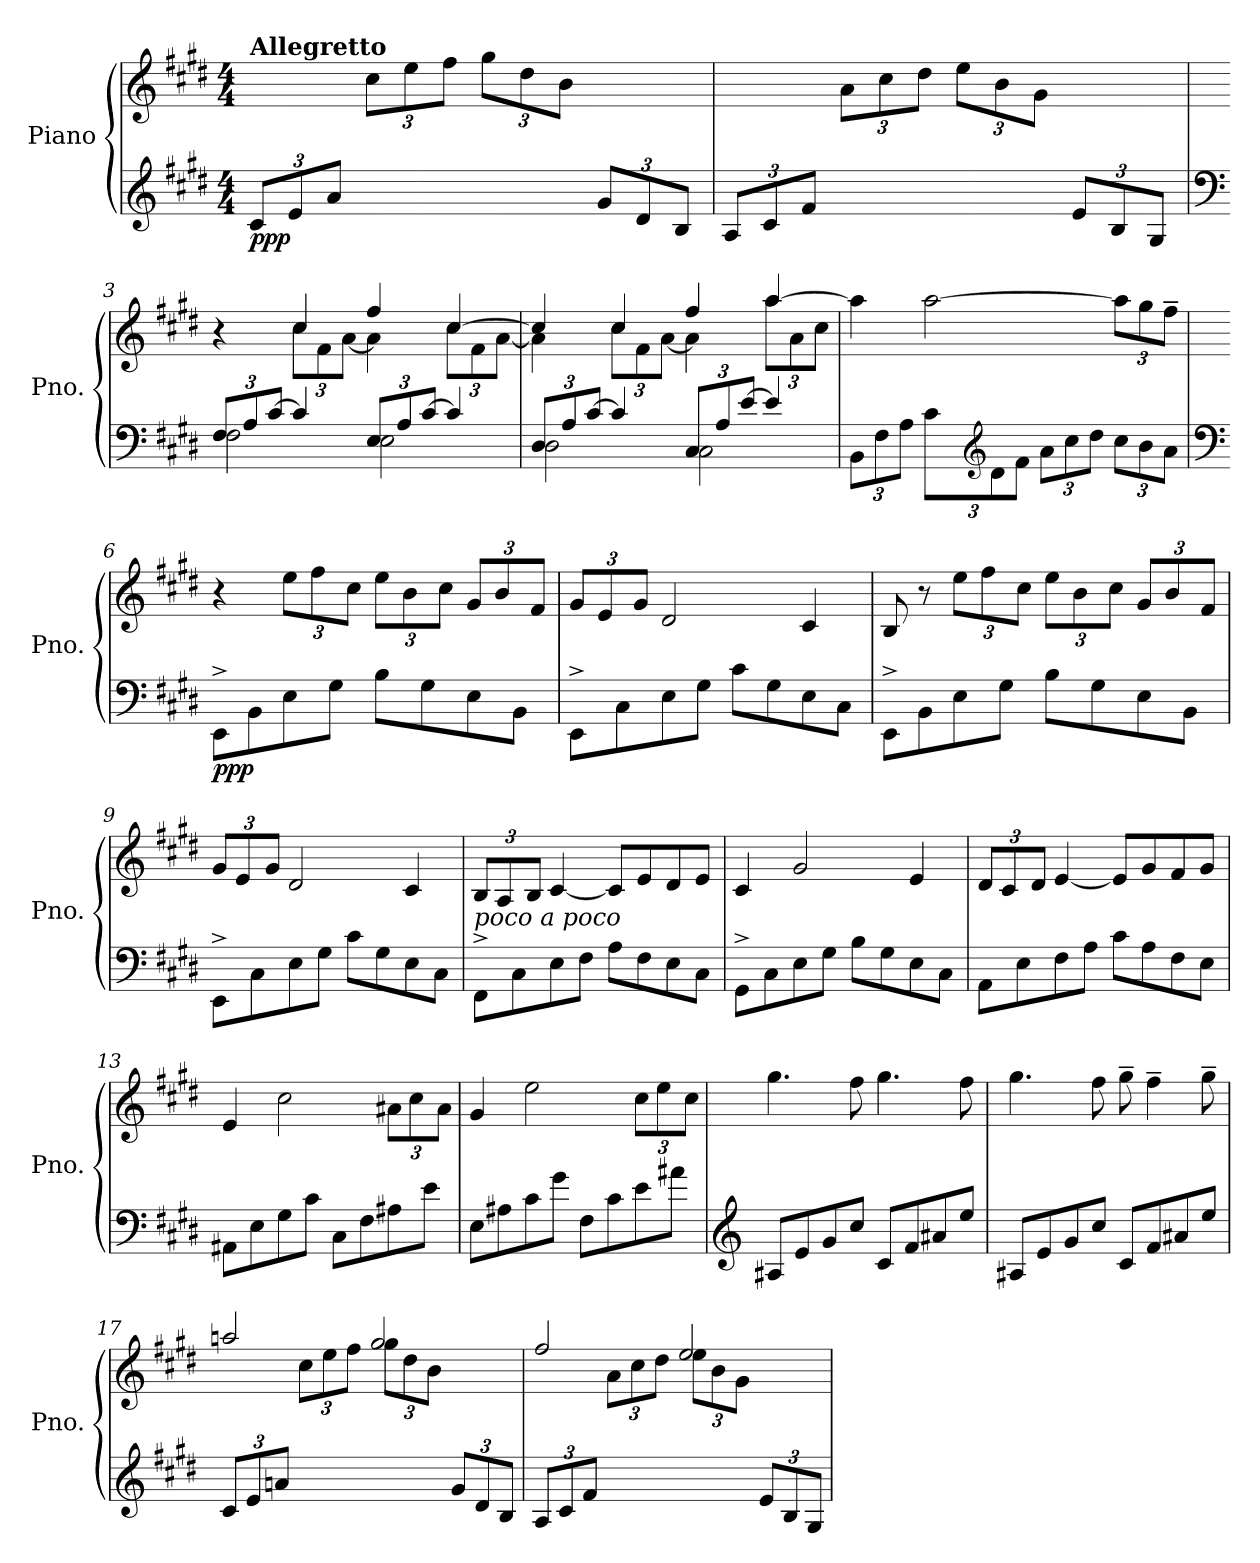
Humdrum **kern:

**kern	**kern	**dynam
*part1	*part1	*part1
*staff2	*staff1	*staff1/2
*I"Piano	*	*
*I'Pno.	*	*
*clefG2	*clefG2	*
*k[f#c#g#d#]	*k[f#c#g#d#]	*
*M4/4	*M4/4	*
*Xbrackettup	*	*
=1	=1	=1
!	!LO:TX:a:B:t=Allegretto	!
!	!	!LO:DY:b=2
!	!	!LO:DY:n=1:b
12c#/L	4ryy	pp p
12e/	.	.
12a/J	.	.
*	*Xbrackettup	*
4ryy	12cc#\L	.
.	12ee\	.
.	12ff#\J	.
4ryy	12gg#\L	.
.	12dd#\	.
.	12b\J	.
12g#/L	4ryy	.
12d#/	.	.
12B/J	.	.
=2	=2	=2
12A/L	4ryy	.
12c#/	.	.
12f#/J	.	.
4ryy	12a\L	.
.	12cc#\	.
.	12dd#\J	.
4ryy	12ee\L	.
.	12b\	.
.	12g#\J	.
12e/L	4ryy	.
12B/	.	.
12G#/J	.	.
=3	=3	=3
*clefF4	*	*
*^	*^	*
12F#/L	2F#\	4r	4ryy	.
12A/	.	.	.	.
[12c#/J	.	.	.	.
4c#/]	.	4cc#/	12cc#\L	.
.	.	.	12f#\	.
.	.	.	[12a\J	.
12E/L	2E\	4ff#/	4a\]	.
12A/	.	.	.	.
[12c#/J	.	.	.	.
4c#/]	.	[4cc#/	12cc#\L	.
.	.	.	12f#\	.
.	.	.	[12a\J	.
=4	=4	=4	=4	=4
12D#/L	2D#\	4cc#/]	4a\]	.
12A/	.	.	.	.
[12c#/J	.	.	.	.
4c#/]	.	4cc#/	12cc#\L	.
.	.	.	12f#\	.
.	.	.	[12a\J	.
12C#/L	2C#\	4ff#/	4a\]	.
12A/	.	.	.	.
[12e/J	.	.	.	.
4e/]	.	[4aa/	12aa\L	.
.	.	.	12a\	.
.	.	.	12cc#\J	.
*v	*v	*	*	*
*	*v	*v	*
=5	=5	=5
12BB\L	4aa\]	.
12F#\	.	.
12A\J	.	.
12c#\L	[2aa\	.
*clefG2	*	*
12d#\	.	.
12f#\J	.	.
12a\L	.	.
12cc#\	.	.
12dd#\J	.	.
12cc#\L	12aa\L]	.
12b\	12gg#\	.
12a\J	12ff#~\J	.
=6	=6	=6
*clefF4	*	*
!	!	!LO:DY:b=2
8EE^\L	4r	ppp
8BB\	.	.
8E\	12ee\L	.
.	12ff#\	.
8G#\J	.	.
.	12cc#\J	.
8B\L	12ee\L	.
.	12b\	.
8G#\	.	.
.	12cc#\J	.
8E\	12g#/L	.
.	12b/	.
8BB\J	.	.
.	12f#/J	.
=7	=7	=7
8EE^\L	12g#/L	.
.	12e/	.
8C#\	.	.
.	12g#/J	.
8E\	2d#/	.
8G#\J	.	.
8c#\L	.	.
8G#\	.	.
8E\	4c#/	.
8C#\J	.	.
=8	=8	=8
8EE^\L	8B/	.
8BB\	8r	.
8E\	12ee\L	.
.	12ff#\	.
8G#\J	.	.
.	12cc#\J	.
8B\L	12ee\L	.
.	12b\	.
8G#\	.	.
.	12cc#\J	.
8E\	12g#/L	.
.	12b/	.
8BB\J	.	.
.	12f#/J	.
=9	=9	=9
8EE^\L	12g#/L	.
.	12e/	.
8C#\	.	.
.	12g#/J	.
8E\	2d#/	.
8G#\J	.	.
8c#\L	.	.
8G#\	.	.
8E\	4c#/	.
8C#\J	.	.
=10	=10	=10
!LO:TX:a:i:t=poco a poco	!	!
8FF#^\L	12B/L	.
.	12A/	.
8C#\	.	.
.	12B/J	.
8E\	[4c#/	.
8F#\J	.	.
8A\L	8c#/L]	.
8F#\	8e/	.
8E\	8d#/	.
8C#\J	8e/J	.
=11	=11	=11
8GG#^\L	4c#/	.
8C#\	.	.
8E\	2g#/	.
8G#\J	.	.
8B\L	.	.
8G#\	.	.
8E\	4e/	.
8C#\J	.	.
=12	=12	=12
8AA\L	12d#/L	.
.	12c#/	.
8E\	.	.
.	12d#/J	.
8F#\	[4e/	.
8A\J	.	.
8c#\L	8e/L]	.
8A\	8g#/	.
8F#\	8f#/	.
8E\J	8g#/J	.
=13	=13	=13
8AA#X\L	4e/	.
8E\	.	.
8G#\	2cc#\	.
8c#\J	.	.
8C#\L	.	.
8F#\	.	.
8A#X\	12a#X\L	.
.	12cc#\	.
8e\J	.	.
.	12a#\J	.
=14	=14	=14
8E\L	4g#/	.
8A#X\	.	.
8c#\	2ee\	.
8g#\J	.	.
8F#\L	.	.
8c#\	.	.
8e\	12cc#\L	.
.	12ee\	.
8a#X\J	.	.
.	12cc#\J	.
=15	=15	=15
*clefG2	*	*
8A#X/L	4.gg#\	.
8e/	.	.
8g#/	.	.
8cc#/J	8ff#\	.
8c#/L	4.gg#\	.
8f#/	.	.
8a#X/	.	.
8ee/J	8ff#\	.
=16	=16	=16
8A#X/L	4.gg#\	.
8e/	.	.
8g#/	.	.
8cc#/J	8ff#\	.
8c#/L	8gg#~\	.
8f#/	4ff#~\	.
8a#X/	.	.
8ee/J	8gg#~\	.
=17	=17	=17
*^	*^	*
12c#/L	2.ryy	2aan/	4ryy	.
12e/	.	.	.	.
12an/J	.	.	.	.
4ryy	.	.	12cc#\L	.
.	.	.	12ee\	.
.	.	.	12ff#\J	.
4ryy	.	2gg#/	12gg#\L	.
.	.	.	12dd#\	.
.	.	.	12b\J	.
12g#/L	4ryy	.	4ryy	.
12d#/	.	.	.	.
12B/J	.	.	.	.
=18	=18	=18	=18	=18
12A/L	2.ryy	2ff#/	4ryy	.
12c#/	.	.	.	.
12f#/J	.	.	.	.
4ryy	.	.	12a\L	.
.	.	.	12cc#\	.
.	.	.	12dd#\J	.
4ryy	.	2ee/	12ee\L	.
.	.	.	12b\	.
.	.	.	12g#\J	.
12e/L	4ryy	.	4ryy	.
12B/	.	.	.	.
12G#/J	.	.	.	.
*v	*v	*	*	*
*	*v	*v	*
=	=	=
*-	*-	*-
